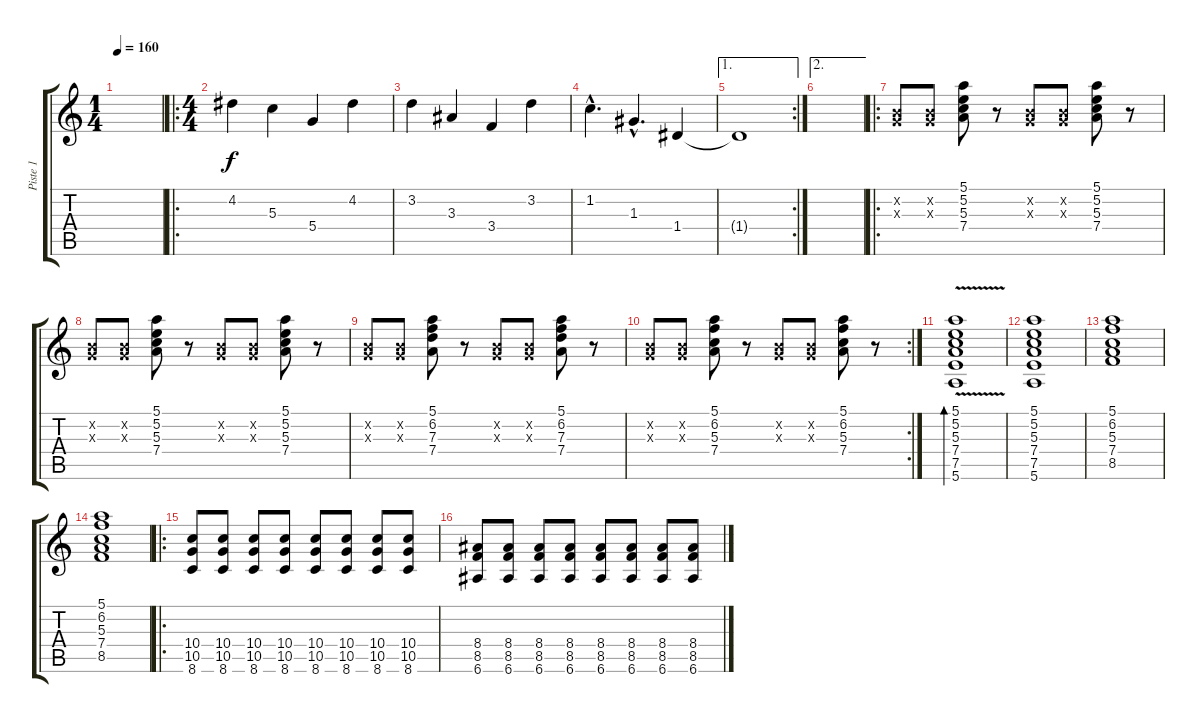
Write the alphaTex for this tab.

\track ("Piste 1" "Piste 1") {instrument overdrivenguitar}
\staff {score tabs}
\tuning (E4 B3 G3 D3 A2 E2) {hide}
\ts (1 4)
\tempo 160
\clef g2
\ks c
|
\ro
\ts (4 4)
4.2.4 5.3.4 5.4.4 4.2.4 |
3.2.4 3.3.4 3.4.4 3.2.4 |
1.2{hac}.4{d} 1.3{hac}.4{d} 1.4.4 |
\ae 1
\rc 2
1.4{t}.1 |
\ae 2
|
\ro
(0.2{x} 0.3{x}).8 (0.2{x} 0.3{x}).8 (5.1 5.2 5.3 7.4).8 r.8 (0.2{x} 0.3{x}).8 (0.2{x} 0.3{x}).8 (5.1 5.2 5.3 7.4).8 r.8 |
(0.2{x} 0.3{x}).8 (0.2{x} 0.3{x}).8 (5.1 5.2 5.3 7.4).8 r.8 (0.2{x} 0.3{x}).8 (0.2{x} 0.3{x}).8 (5.1 5.2 5.3 7.4).8 r.8 |
(0.2{x} 0.3{x}).8 (0.2{x} 0.3{x}).8 (5.1 6.2 7.3 7.4).8 r.8 (0.2{x} 0.3{x}).8 (0.2{x} 0.3{x}).8 (5.1 6.2 7.3 7.4).8 r.8 |
\rc 2
(0.2{x} 0.3{x}).8 (0.2{x} 0.3{x}).8 (5.1 6.2 5.3 7.4).8 r.8 (0.2{x} 0.3{x}).8 (0.2{x} 0.3{x}).8 (5.1 6.2 5.3 7.4).8 r.8 |
(5.1{v} 5.2 5.3 7.4 7.5 5.6).1{bd 240} |
(5.1 5.2 5.3 7.4 7.5 5.6).1 |
(5.1 6.2 5.3 7.4 8.5).1 |
(5.1 6.2 5.3 7.4 8.5).1 |
\ro
(10.4 10.5 8.6).8 (10.4 10.5 8.6).8 (10.4 10.5 8.6).8 (10.4 10.5 8.6).8 (10.4 10.5 8.6).8 (10.4 10.5 8.6).8 (10.4 10.5 8.6).8 (10.4 10.5 8.6).8 |
(8.4 8.5 6.6).8 (8.4 8.5 6.6).8 (8.4 8.5 6.6).8 (8.4 8.5 6.6).8 (8.4 8.5 6.6).8 (8.4 8.5 6.6).8 (8.4 8.5 6.6).8 (8.4 8.5 6.6).8
